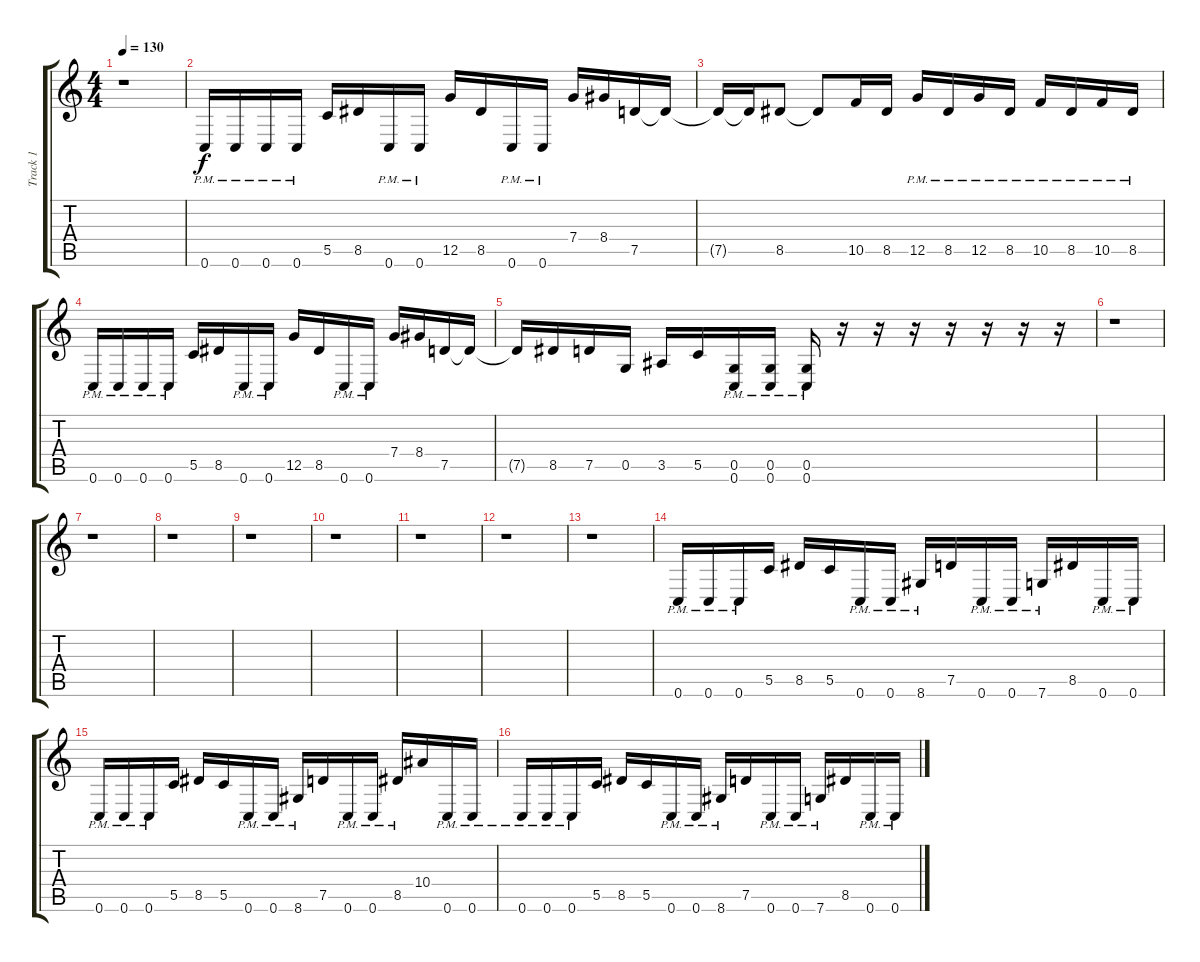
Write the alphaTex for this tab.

\track ("Track 1" "Track 1") {instrument distortionguitar}
\staff {score tabs}
\tuning (D4 A3 F3 C3 G2 C2) {hide}
\ts (4 4)
\tempo 130
\clef g2
\ks c
r.1{dy f} |
0.6{pm}.16 0.6{pm}.16 0.6{pm}.16 0.6{pm}.16 5.5.16 8.5.16 0.6{pm}.16 0.6{pm}.16 12.5.16 8.5.16 0.6{pm}.16 0.6{pm}.16 7.4.16 8.4.16 7.5.16 7.5{t}.16 |
7.5{t}.16 7.5{t}.16 8.5.8 8.5{t}.8 10.5.16 8.5.16 12.5{pm}.16 8.5{pm}.16 12.5{pm}.16 8.5{pm}.16 10.5{pm}.16 8.5{pm}.16 10.5{pm}.16 8.5{pm}.16 |
0.6{pm}.16 0.6{pm}.16 0.6{pm}.16 0.6{pm}.16 5.5.16 8.5.16 0.6{pm}.16 0.6{pm}.16 12.5.16 8.5.16 0.6{pm}.16 0.6{pm}.16 7.4.16 8.4.16 7.5.16 7.5{t}.16 |
7.5{t}.16 8.5.16 7.5.16 0.5.16 3.5.16 5.5.16 (0.5{pm} 0.6{pm}).16 (0.5{pm} 0.6{pm}).16 (0.5{pm} 0.6{pm}).16 r.16 r.16 r.16 r.16 r.16 r.16 r.16 |
r.1 |
r.1 |
r.1 |
r.1 |
r.1 |
r.1 |
r.1 |
r.1 |
0.6{pm}.16 0.6{pm}.16 0.6{pm}.16 5.5.16 8.5.16 5.5.16 0.6{pm}.16 0.6{pm}.16 8.6{pm}.16 7.5.16 0.6{pm}.16 0.6{pm}.16 7.6{pm}.16 8.5.16 0.6{pm}.16 0.6{pm}.16 |
0.6{pm}.16 0.6{pm}.16 0.6{pm}.16 5.5.16 8.5.16 5.5.16 0.6{pm}.16 0.6{pm}.16 8.6{pm}.16 7.5.16 0.6{pm}.16 0.6{pm}.16 8.5{pm}.16 10.4.16 0.6{pm}.16 0.6{pm}.16 |
0.6{pm}.16 0.6{pm}.16 0.6{pm}.16 5.5.16 8.5.16 5.5.16 0.6{pm}.16 0.6{pm}.16 8.6{pm}.16 7.5.16 0.6{pm}.16 0.6{pm}.16 7.6{pm}.16 8.5.16 0.6{pm}.16 0.6{pm}.16
